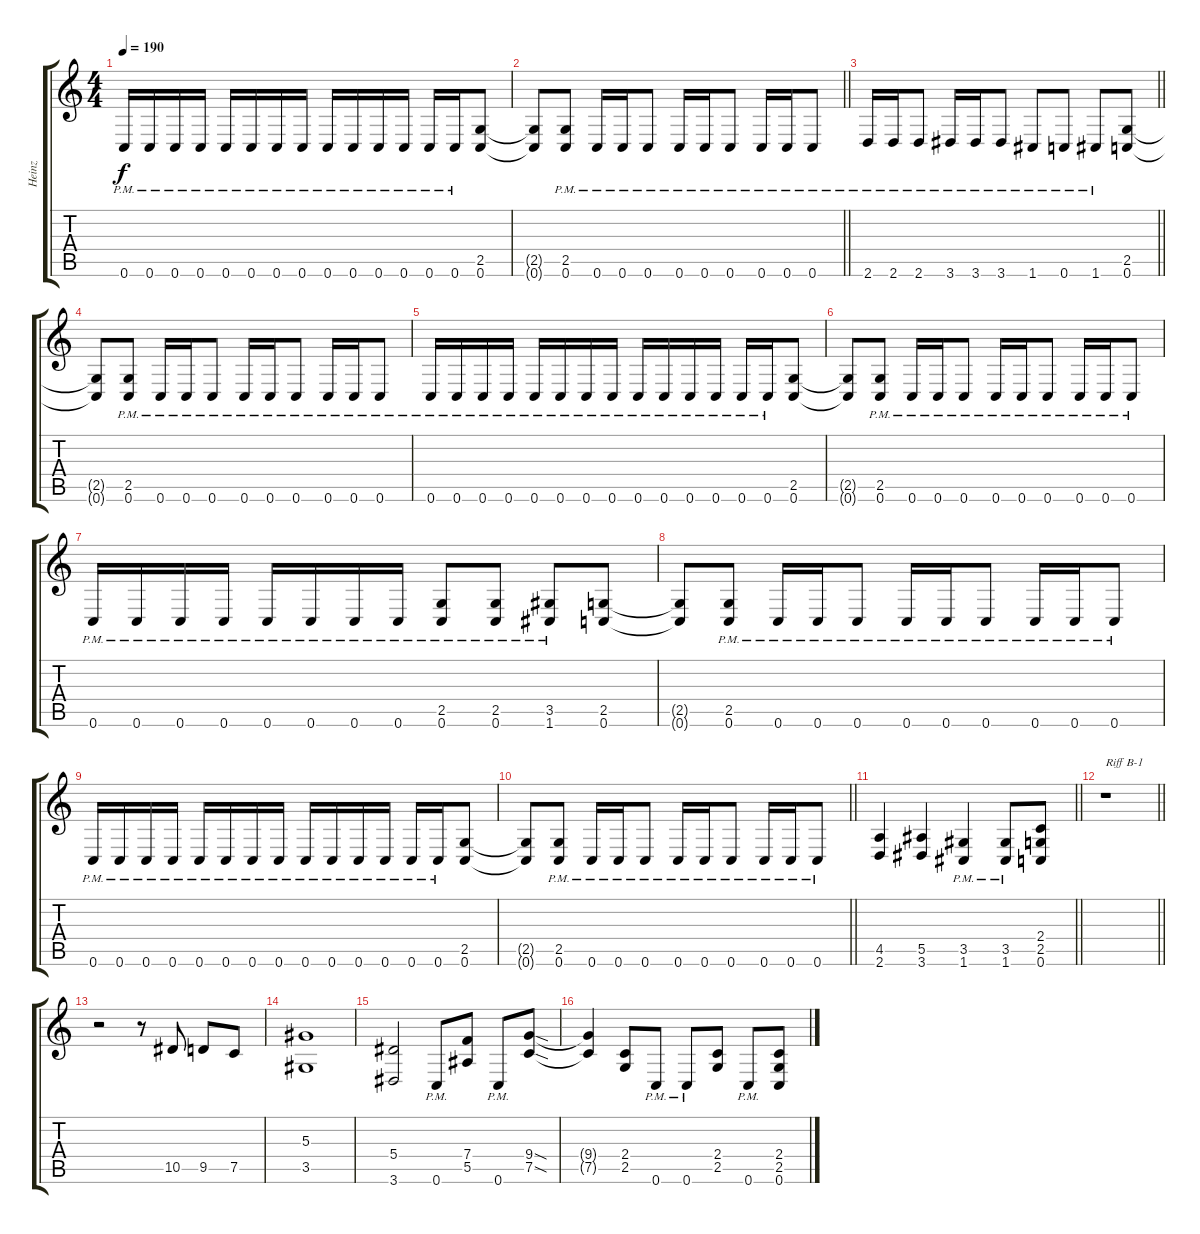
\track ("Heinz" "Heinz") {instrument distortionguitar}
\staff {score tabs}
\tuning (C4 G3 Eb3 Bb2 F2 C2) {hide}
\ts (4 4)
\tempo 190
\clef g2
\ks c
0.6{pm}.16{dy f} 0.6{pm}.16 0.6{pm}.16 0.6{pm}.16 0.6{pm}.16 0.6{pm}.16 0.6{pm}.16 0.6{pm}.16 0.6{pm}.16 0.6{pm}.16 0.6{pm}.16 0.6{pm}.16 0.6{pm}.16 0.6{pm}.16 (2.5 0.6).8 |
\barLineRight lightlight
(2.5{t} 0.6{t}).8 (2.5{pm} 0.6{pm}).8 0.6{pm}.16 0.6{pm}.16 0.6{pm}.8 0.6{pm}.16 0.6{pm}.16 0.6{pm}.8 0.6{pm}.16 0.6{pm}.16 0.6{pm}.8 |
\barLineRight lightlight
2.6{pm}.16 2.6{pm}.16 2.6{pm}.8 3.6{pm}.16 3.6{pm}.16 3.6{pm}.8 1.6{pm}.8 0.6{pm}.8 1.6{pm}.8 (2.5 0.6).8 |
(2.5{t} 0.6{t}).8 (2.5{pm} 0.6{pm}).8 0.6{pm}.16 0.6{pm}.16 0.6{pm}.8 0.6{pm}.16 0.6{pm}.16 0.6{pm}.8 0.6{pm}.16 0.6{pm}.16 0.6{pm}.8 |
0.6{pm}.16 0.6{pm}.16 0.6{pm}.16 0.6{pm}.16 0.6{pm}.16 0.6{pm}.16 0.6{pm}.16 0.6{pm}.16 0.6{pm}.16 0.6{pm}.16 0.6{pm}.16 0.6{pm}.16 0.6{pm}.16 0.6{pm}.16 (2.5 0.6).8 |
(2.5{t} 0.6{t}).8 (2.5{pm} 0.6{pm}).8 0.6{pm}.16 0.6{pm}.16 0.6{pm}.8 0.6{pm}.16 0.6{pm}.16 0.6{pm}.8 0.6{pm}.16 0.6{pm}.16 0.6{pm}.8 |
0.6{pm}.16 0.6{pm}.16 0.6{pm}.16 0.6{pm}.16 0.6{pm}.16 0.6{pm}.16 0.6{pm}.16 0.6{pm}.16 (2.5{pm} 0.6{pm}).8 (2.5{pm} 0.6{pm}).8 (3.5{pm} 1.6{pm}).8 (2.5 0.6).8 |
(2.5{t} 0.6{t}).8 (2.5{pm} 0.6{pm}).8 0.6{pm}.16 0.6{pm}.16 0.6{pm}.8 0.6{pm}.16 0.6{pm}.16 0.6{pm}.8 0.6{pm}.16 0.6{pm}.16 0.6{pm}.8 |
0.6{pm}.16 0.6{pm}.16 0.6{pm}.16 0.6{pm}.16 0.6{pm}.16 0.6{pm}.16 0.6{pm}.16 0.6{pm}.16 0.6{pm}.16 0.6{pm}.16 0.6{pm}.16 0.6{pm}.16 0.6{pm}.16 0.6{pm}.16 (2.5 0.6).8 |
\barLineRight lightlight
(2.5{t} 0.6{t}).8 (2.5{pm} 0.6{pm}).8 0.6{pm}.16 0.6{pm}.16 0.6{pm}.8 0.6{pm}.16 0.6{pm}.16 0.6{pm}.8 0.6{pm}.16 0.6{pm}.16 0.6{pm}.8 |
\barLineRight lightlight
(4.5 2.6).4 (5.5 3.6).4 (3.5{pm} 1.6{pm}).4 (3.5{pm} 1.6{pm}).8 (2.4 2.5 0.6).8 |
\section ("" "")
\barLineRight lightlight
r.1{txt "Riff B-1"} |
r.2 r.8 10.5.8 9.5.8 7.5.8 |
(5.3 3.5).1 |
(5.4 3.6).2 0.6{pm}.8 (7.4 5.5).8 0.6{pm}.8 (9.4{sod} 7.5{sod}).8 |
(9.4{t} 7.5{t}).4 (2.4 2.5).8 0.6{pm}.8 0.6{pm}.8 (2.4 2.5).8 0.6{pm}.8 (2.4 2.5 0.6).8
